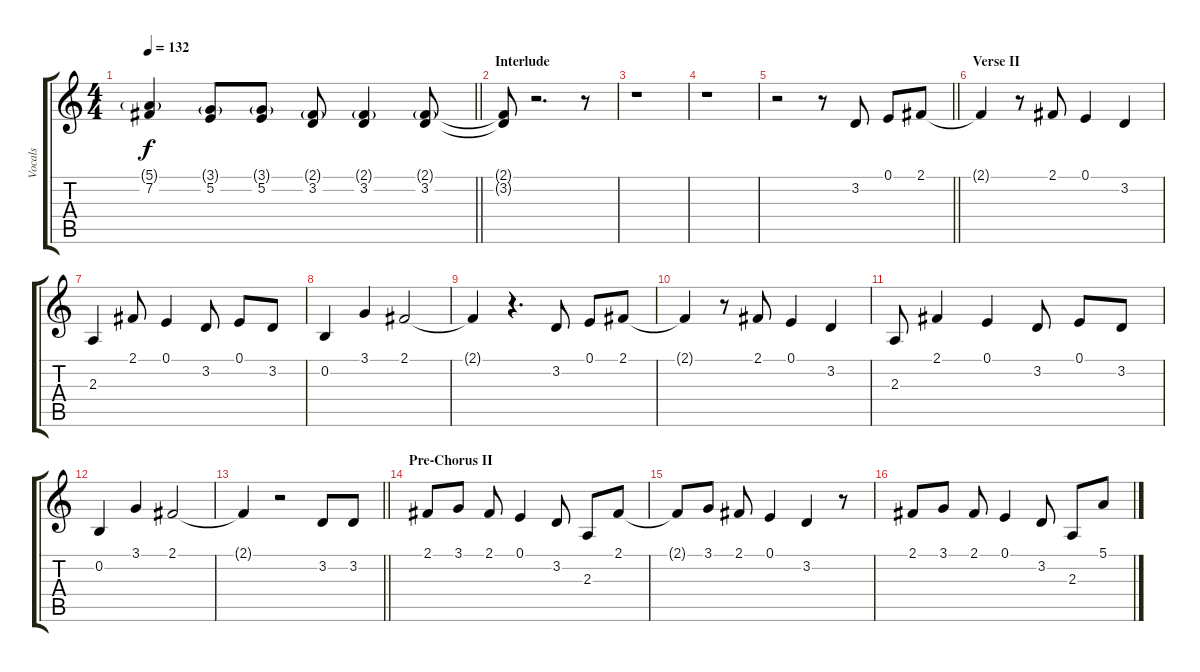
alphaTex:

\track ("Vocals" "Vocals") {instrument altosax}
\staff {score tabs}
\tuning (E4 B3 G3 D3 A2 E2) {hide}
\ts (4 4)
\tempo 132
\clef g2
\barLineRight lightlight
\ks c
(5.1{g} 7.2).4{dy f} (3.1{g} 5.2).8 (3.1{g} 5.2).8 (2.1{g} 3.2).8 (2.1{g} 3.2).4 (2.1{g} 3.2).8 |
\section ("" "Interlude")
(2.1{t} 3.2{t}).8 r.2{d} r.8 |
r.1 |
r.1 |
\barLineRight lightlight
r.2 r.8 3.2.8 0.1.8 2.1.8 |
\section ("" "Verse II")
2.1{t}.4 r.8 2.1.8 0.1.4 3.2.4 |
2.3.4 2.1.8 0.1.4 3.2.8 0.1.8 3.2.8 |
0.2.4 3.1.4 2.1.2 |
2.1{t}.4 r.4{d} 3.2.8 0.1.8 2.1.8 |
2.1{t}.4 r.8 2.1.8 0.1.4 3.2.4 |
2.3.8 2.1.4 0.1.4 3.2.8 0.1.8 3.2.8 |
0.2.4 3.1.4 2.1.2 |
\barLineRight lightlight
2.1{t}.4 r.2 3.2.8 3.2.8 |
\section ("" "Pre-Chorus II")
2.1.8 3.1.8 2.1.8 0.1.4 3.2.8 2.3.8 2.1.8 |
2.1{t}.8 3.1.8 2.1.8 0.1.4 3.2.4 r.8 |
2.1.8 3.1.8 2.1.8 0.1.4 3.2.8 2.3.8 5.1.8
